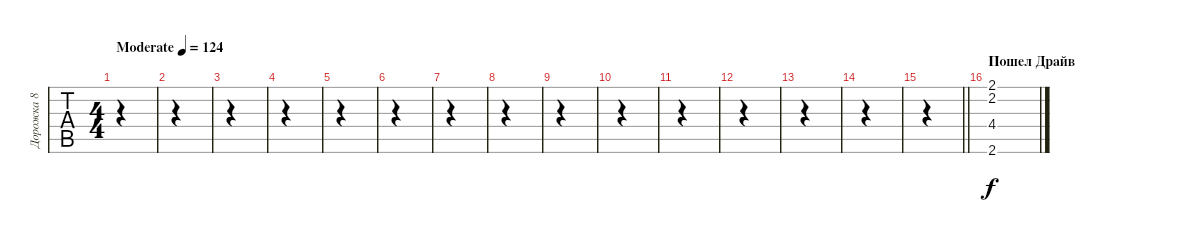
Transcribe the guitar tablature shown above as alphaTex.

\track ("Дорожка 8" "Дорожка 8") {instrument electricguitarclean}
\staff {tabs}
\tuning (D4 A3 F3 C3 G2 D2) {hide}
\ts (4 4)
\tempo (124 "Moderate")
\clef g2
\ks c
|
|
|
|
|
|
|
|
|
|
|
|
|
|
\barLineRight lightlight
|
\section ("" "Пошел Драйв")
(2.1 2.2 4.4 2.6).1
